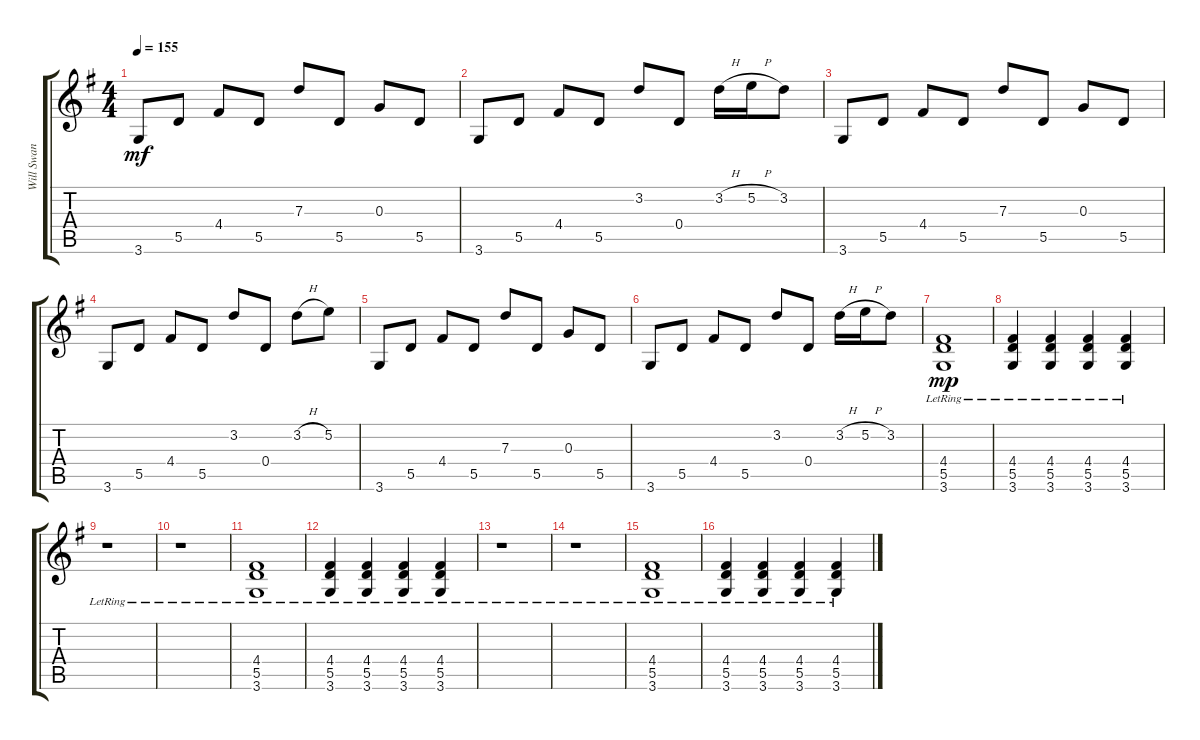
\track ("Will Swan (lead)" "Will Swan ") {instrument distortionguitar}
\staff {score tabs}
\tuning (E4 B3 G3 D3 A2 E2) {hide}
\ts (4 4)
\tempo 155
\clef g2
\ks g
3.6.8{dy mf} 5.5.8 4.4.8 5.5.8 7.3.8 5.5.8 0.3.8 5.5.8 |
3.6.8 5.5.8 4.4.8 5.5.8 3.2.8 0.4.8 3.2{h}.16 5.2{h}.16 3.2.8 |
3.6.8 5.5.8 4.4.8 5.5.8 7.3.8 5.5.8 0.3.8 5.5.8 |
3.6.8 5.5.8 4.4.8 5.5.8 3.2.8 0.4.8 3.2{h}.8 5.2.8 |
3.6.8 5.5.8 4.4.8 5.5.8 7.3.8 5.5.8 0.3.8 5.5.8 |
3.6.8 5.5.8 4.4.8 5.5.8 3.2.8 0.4.8 3.2{h}.16 5.2{h}.16 3.2.8 |
(4.4{lr} 5.5{lr} 3.6{lr}).1{dy mp} |
(4.4{lr} 5.5{lr} 3.6{lr}).4 (4.4{lr} 5.5{lr} 3.6{lr}).4 (4.4{lr} 5.5{lr} 3.6{lr}).4 (4.4{lr} 5.5{lr} 3.6{lr}).4 |
r.1 |
r.1 |
(4.4{lr} 5.5{lr} 3.6{lr}).1 |
(4.4{lr} 5.5{lr} 3.6{lr}).4 (4.4{lr} 5.5{lr} 3.6{lr}).4 (4.4{lr} 5.5{lr} 3.6{lr}).4 (4.4{lr} 5.5{lr} 3.6{lr}).4 |
r.1 |
r.1 |
(4.4{lr} 5.5{lr} 3.6{lr}).1 |
(4.4{lr} 5.5{lr} 3.6{lr}).4 (4.4{lr} 5.5{lr} 3.6{lr}).4 (4.4{lr} 5.5{lr} 3.6{lr}).4 (4.4{lr} 5.5{lr} 3.6{lr}).4
